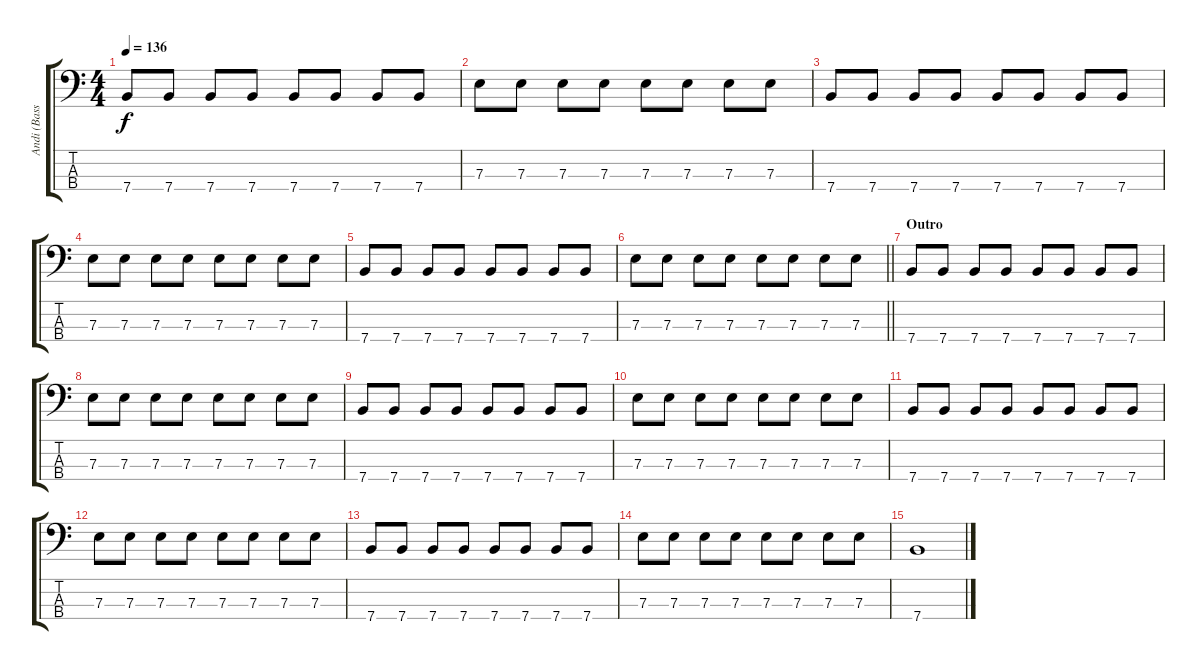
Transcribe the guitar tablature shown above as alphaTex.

\track ("Andi (Bass)" "Andi (Bass") {instrument electricbasspick}
\staff {score tabs}
\tuning (G2 D2 A1 E1) {hide}
\ts (4 4)
\tempo 136
\clef f4
\ks c
7.4.8{dy f} 7.4.8 7.4.8 7.4.8 7.4.8 7.4.8 7.4.8 7.4.8 |
7.3.8 7.3.8 7.3.8 7.3.8 7.3.8 7.3.8 7.3.8 7.3.8 |
7.4.8 7.4.8 7.4.8 7.4.8 7.4.8 7.4.8 7.4.8 7.4.8 |
7.3.8 7.3.8 7.3.8 7.3.8 7.3.8 7.3.8 7.3.8 7.3.8 |
7.4.8 7.4.8 7.4.8 7.4.8 7.4.8 7.4.8 7.4.8 7.4.8 |
\barLineRight lightlight
7.3.8 7.3.8 7.3.8 7.3.8 7.3.8 7.3.8 7.3.8 7.3.8 |
\section ("" "Outro")
7.4.8 7.4.8 7.4.8 7.4.8 7.4.8 7.4.8 7.4.8 7.4.8 |
7.3.8 7.3.8 7.3.8 7.3.8 7.3.8 7.3.8 7.3.8 7.3.8 |
7.4.8 7.4.8 7.4.8 7.4.8 7.4.8 7.4.8 7.4.8 7.4.8 |
7.3.8 7.3.8 7.3.8 7.3.8 7.3.8 7.3.8 7.3.8 7.3.8 |
7.4.8 7.4.8 7.4.8 7.4.8 7.4.8 7.4.8 7.4.8 7.4.8 |
7.3.8 7.3.8 7.3.8 7.3.8 7.3.8 7.3.8 7.3.8 7.3.8 |
7.4.8 7.4.8 7.4.8 7.4.8 7.4.8 7.4.8 7.4.8 7.4.8 |
7.3.8 7.3.8 7.3.8 7.3.8 7.3.8 7.3.8 7.3.8 7.3.8 |
7.4.1
